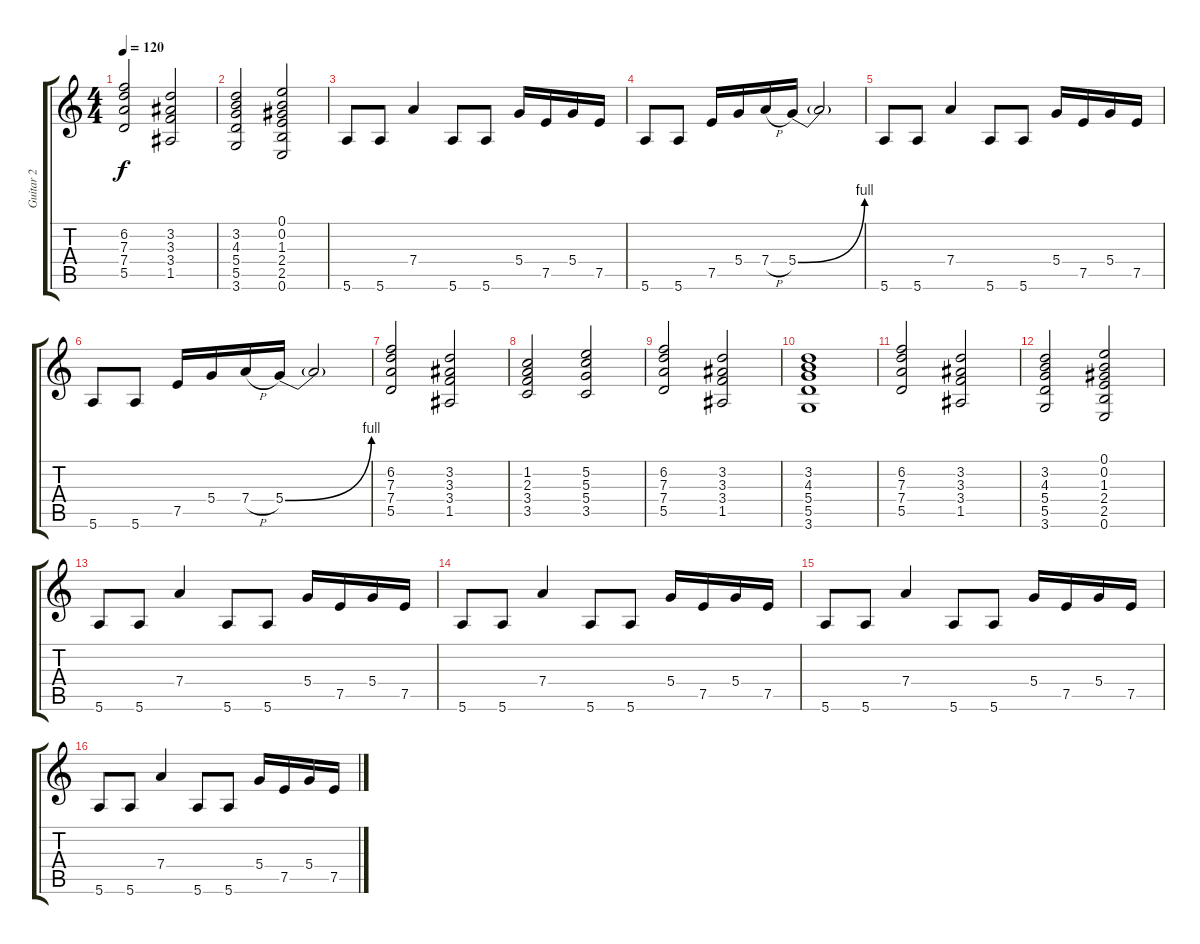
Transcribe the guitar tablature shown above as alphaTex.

\track ("Guitar 2" "Guitar 2") {instrument overdrivenguitar}
\staff {score tabs}
\tuning (E4 B3 G3 D3 A2 E2) {hide}
\ts (4 4)
\tempo 120
\clef g2
\ks c
(6.2 7.3 7.4 5.5).2{dy f} (3.2 3.3 3.4 1.5).2 |
(3.2 4.3 5.4 5.5 3.6).2 (0.1 0.2 1.3 2.4 2.5 0.6).2 |
5.6.8 5.6.8 7.4.4 5.6.8 5.6.8 5.4.16 7.5.16 5.4.16 7.5.16 |
5.6.8 5.6.8 7.5.16 5.4.16 7.4{h}.16 5.4{be (bend 0 0 60 4)}.16 5.4{t}.2 |
5.6.8 5.6.8 7.4.4 5.6.8 5.6.8 5.4.16 7.5.16 5.4.16 7.5.16 |
5.6.8 5.6.8 7.5.16 5.4.16 7.4{h}.16 5.4{be (bend 0 0 60 4)}.16 5.4{t}.2 |
(6.2 7.3 7.4 5.5).2 (3.2 3.3 3.4 1.5).2 |
(1.2 2.3 3.4 3.5).2 (5.2 5.3 5.4 3.5).2 |
(6.2 7.3 7.4 5.5).2 (3.2 3.3 3.4 1.5).2 |
(3.2 4.3 5.4 5.5 3.6).1 |
(6.2 7.3 7.4 5.5).2 (3.2 3.3 3.4 1.5).2 |
(3.2 4.3 5.4 5.5 3.6).2 (0.1 0.2 1.3 2.4 2.5 0.6).2 |
5.6.8 5.6.8 7.4.4 5.6.8 5.6.8 5.4.16 7.5.16 5.4.16 7.5.16 |
5.6.8 5.6.8 7.4.4 5.6.8 5.6.8 5.4.16 7.5.16 5.4.16 7.5.16 |
5.6.8 5.6.8 7.4.4 5.6.8 5.6.8 5.4.16 7.5.16 5.4.16 7.5.16 |
5.6.8 5.6.8 7.4.4 5.6.8 5.6.8 5.4.16 7.5.16 5.4.16 7.5.16
